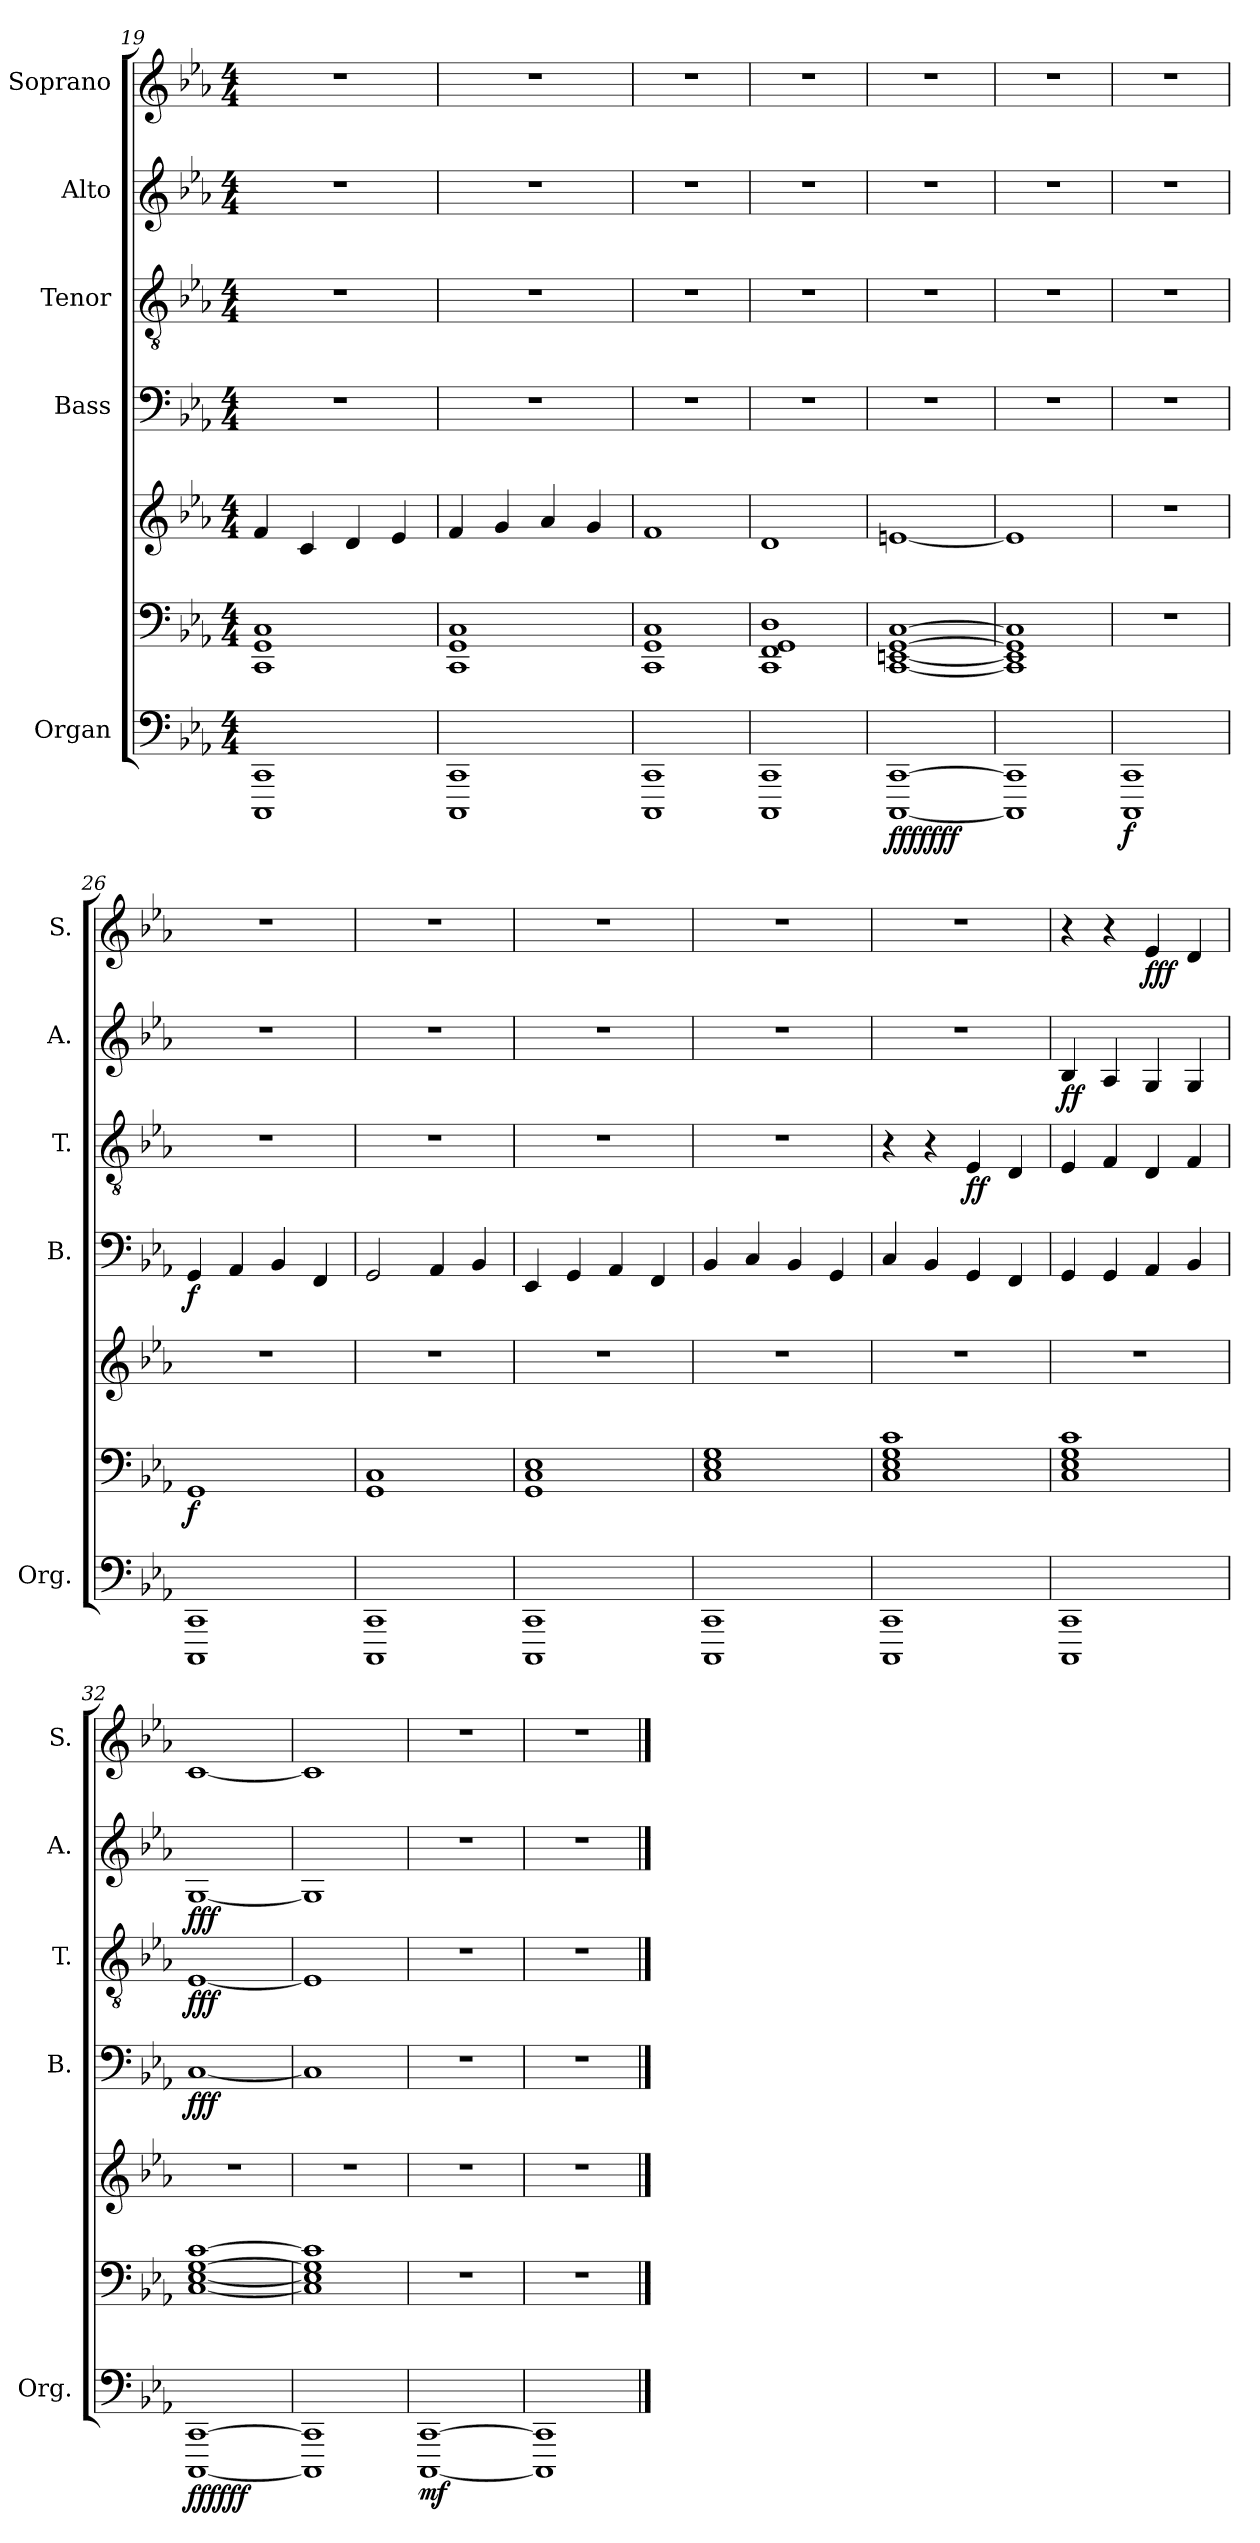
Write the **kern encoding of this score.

**kern	**kern	**kern	**dynam	**kern	**dynam	**kern	**dynam	**kern	**dynam	**kern	**dynam
*part5	*part5	*part5	*part5	*part4	*part4	*part3	*part3	*part2	*part2	*part1	*part1
*staff7	*staff6	*staff5	*staff5/6/7	*staff4	*staff4	*staff3	*staff3	*staff2	*staff2	*staff1	*staff1
*I"Organ	*	*	*	*I"Bass	*	*I"Tenor	*	*I"Alto	*	*I"Soprano	*
*I'Org.	*	*	*	*I'B.	*	*I'T.	*	*I'A.	*	*I'S.	*
*clefF4	*clefF4	*clefG2	*	*clefF4	*	*clefGv2	*	*clefG2	*	*clefG2	*
*k[b-e-a-]	*k[b-e-a-]	*k[b-e-a-]	*	*k[b-e-a-]	*	*k[b-e-a-]	*	*k[b-e-a-]	*	*k[b-e-a-]	*
*M4/4	*M4/4	*M4/4	*	*M4/4	*	*M4/4	*	*M4/4	*	*M4/4	*
=19	=19	=19	=19	=19	=19	=19	=19	=19	=19	=19	=19
1CCC 1CC	1CC 1GG 1C	4f/	.	1r	.	1r	.	1r	.	1r	.
.	.	4c/	.	.	.	.	.	.	.	.	.
.	.	4d/	.	.	.	.	.	.	.	.	.
.	.	4e-/	.	.	.	.	.	.	.	.	.
!!LO:PB:g=z
=20	=20	=20	=20	=20	=20	=20	=20	=20	=20	=20	=20
1CCC 1CC	1CC 1GG 1C	4f/	.	1r	.	1r	.	1r	.	1r	.
.	.	4g/	.	.	.	.	.	.	.	.	.
.	.	4a-/	.	.	.	.	.	.	.	.	.
.	.	4g/	.	.	.	.	.	.	.	.	.
=21	=21	=21	=21	=21	=21	=21	=21	=21	=21	=21	=21
1CCC 1CC	1CC 1GG 1C	1f	.	1r	.	1r	.	1r	.	1r	.
=22	=22	=22	=22	=22	=22	=22	=22	=22	=22	=22	=22
1CCC 1CC	1CC 1FF 1GG 1D	1d	.	1r	.	1r	.	1r	.	1r	.
=23	=23	=23	=23	=23	=23	=23	=23	=23	=23	=23	=23
!	!	!	!LO:DY:b=3	!	!	!	!	!	!	!	!
!	!	!	!LO:DY:n=1:b=2	!	!	!	!	!	!	!	!
!	!	!	!LO:DY:n=2:b	!	!	!	!	!	!	!	!
[1CCC [1CC	[1CC [1EEn [1GG [1C	[1en	fff ff ff	1r	.	1r	.	1r	.	1r	.
=24	=24	=24	=24	=24	=24	=24	=24	=24	=24	=24	=24
1CCC] 1CC]	1CC] 1EE] 1GG] 1C]	1e]	.	1r	.	1r	.	1r	.	1r	.
=25	=25	=25	=25	=25	=25	=25	=25	=25	=25	=25	=25
!	!	!	!LO:DY:b=3	!	!	!	!	!	!	!	!
1CCC 1CC	1r	1r	f	1r	.	1r	.	1r	.	1r	.
=26	=26	=26	=26	=26	=26	=26	=26	=26	=26	=26	=26
!	!	!	!LO:DY:b=2	!	!LO:DY:b	!	!	!	!	!	!
1CCC 1CC	1GG	1r	f	4GG/	f	1r	.	1r	.	1r	.
.	.	.	.	4AA-/	.	.	.	.	.	.	.
.	.	.	.	4BB-/	.	.	.	.	.	.	.
.	.	.	.	4FF/	.	.	.	.	.	.	.
=27	=27	=27	=27	=27	=27	=27	=27	=27	=27	=27	=27
1CCC 1CC	1GG 1C	1r	.	2GG/	.	1r	.	1r	.	1r	.
.	.	.	.	4AA-/	.	.	.	.	.	.	.
.	.	.	.	4BB-/	.	.	.	.	.	.	.
=28	=28	=28	=28	=28	=28	=28	=28	=28	=28	=28	=28
1CCC 1CC	1GG 1C 1E-	1r	.	4EE-/	.	1r	.	1r	.	1r	.
.	.	.	.	4GG/	.	.	.	.	.	.	.
.	.	.	.	4AA-/	.	.	.	.	.	.	.
.	.	.	.	4FF/	.	.	.	.	.	.	.
=29	=29	=29	=29	=29	=29	=29	=29	=29	=29	=29	=29
1CCC 1CC	1C 1E- 1G	1r	.	4BB-/	.	1r	.	1r	.	1r	.
.	.	.	.	4C/	.	.	.	.	.	.	.
.	.	.	.	4BB-/	.	.	.	.	.	.	.
.	.	.	.	4GG/	.	.	.	.	.	.	.
!!LO:PB:g=z
=30	=30	=30	=30	=30	=30	=30	=30	=30	=30	=30	=30
1CCC 1CC	1C 1E- 1G 1c	1r	.	4C/	.	4r	.	1r	.	1r	.
.	.	.	.	4BB-/	.	4r	.	.	.	.	.
!	!	!	!	!	!	!	!LO:DY:b	!	!	!	!
.	.	.	.	4GG/	.	4E-/	ff	.	.	.	.
.	.	.	.	4FF/	.	4D/	.	.	.	.	.
=31	=31	=31	=31	=31	=31	=31	=31	=31	=31	=31	=31
!	!	!	!	!	!	!	!	!	!LO:DY:b	!	!
1CCC 1CC	1C 1E- 1G 1c	1r	.	4GG/	.	4E-/	.	4B-/	ff	4r	.
.	.	.	.	4GG/	.	4F/	.	4A-/	.	4r	.
!	!	!	!	!	!	!	!	!	!	!	!LO:DY:b
.	.	.	.	4AA-/	.	4D/	.	4G/	.	4e-/	fff
.	.	.	.	4BB-/	.	4F/	.	4G/	.	4d/	.
=32	=32	=32	=32	=32	=32	=32	=32	=32	=32	=32	=32
!	!	!	!LO:DY:b=3	!	!	!	!	!	!	!	!
!	!	!	!LO:DY:n=1:b=2	!	!LO:DY:b	!	!LO:DY:b	!	!LO:DY:b	!	!
[1CCC [1CC	[1C [1E- [1G [1c	1r	fff fff	[1C	fff	[1E-	fff	[1G	fff	[1c	.
=33	=33	=33	=33	=33	=33	=33	=33	=33	=33	=33	=33
1CCC] 1CC]	1C] 1E-] 1G] 1c]	1r	.	1C]	.	1E-]	.	1G]	.	1c]	.
=34	=34	=34	=34	=34	=34	=34	=34	=34	=34	=34	=34
!	!	!	!LO:DY:b=3	!	!	!	!	!	!	!	!
[1CCC [1CC	1r	1r	mf	1r	.	1r	.	1r	.	1r	.
=35	=35	=35	=35	=35	=35	=35	=35	=35	=35	=35	=35
1CCC] 1CC]	1r	1r	.	1r	.	1r	.	1r	.	1r	.
==	==	==	==	==	==	==	==	==	==	==	==
*-	*-	*-	*-	*-	*-	*-	*-	*-	*-	*-	*-
